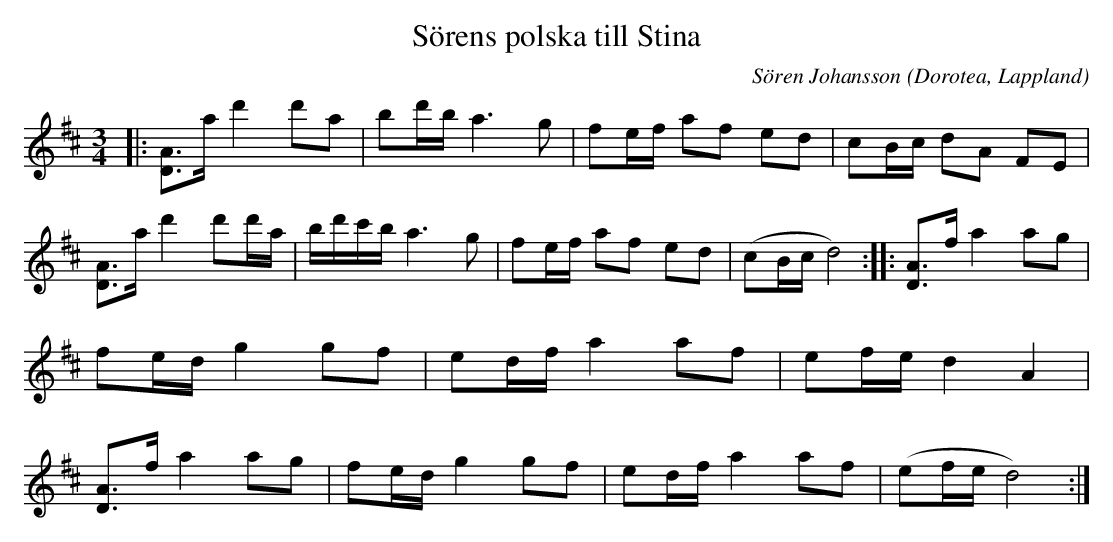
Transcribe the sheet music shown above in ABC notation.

X:1
T:Sörens polska till Stina
C:Sören Johansson
O:Dorotea, Lappland
M:3/4
L:1/16
K:D
|:[DA]3a d'4 d'2a2|b2d'b a6 g2|f2ef a2f2 e2d2|c2Bc d2A2 F2E2|[DA]3a d'4 d'2d'a| bd'c'b a6 g2|f2ef a2f2 e2d2|(c2Bc d8)::[DA]3f a4 a2g2|f2ed g4 g2f2|e2df a4 a2f2|e2fe d4 A4|[DA]3f a4 a2g2|f2ed g4 g2f2|e2df a4 a2f2|(e2fe d8):|
